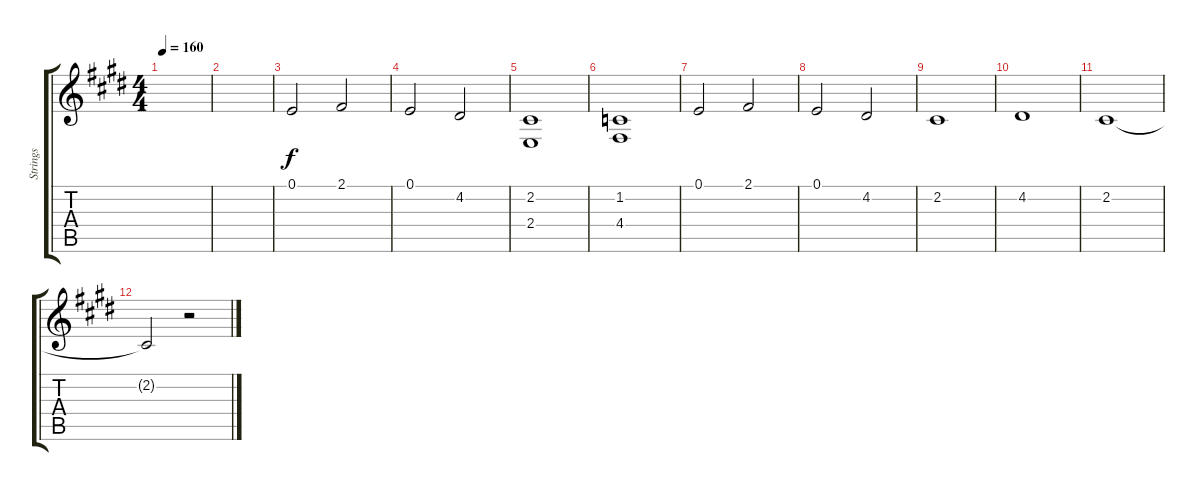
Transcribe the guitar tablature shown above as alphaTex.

\track ("Strings" "Strings") {instrument stringensemble1}
\staff {score tabs}
\tuning (E4 B3 G3 D3 A2 E2) {hide}
\ts (4 4)
\tempo 160
\clef g2
\ks e
|
|
0.1.2 2.1.2 |
0.1.2 4.2.2 |
(2.2 2.4).1 |
(1.2 4.4).1 |
0.1.2 2.1.2 |
0.1.2 4.2.2 |
2.2.1 |
4.2.1 |
2.2.1 |
2.2{t}.2 r.2
